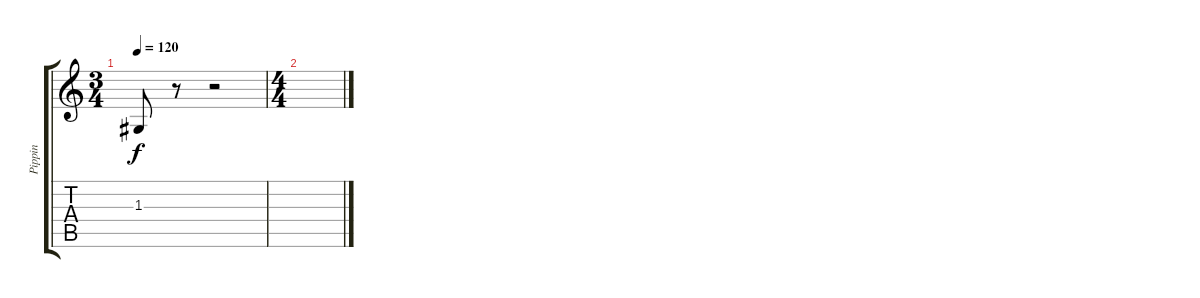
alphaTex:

\track ("Pippin" "Pippin") {instrument lead3calliope}
\staff {score tabs}
\tuning (E4 B3 G3 D3 A2 E2) {hide}
\ts (3 4)
\tempo 120
\clef g2
\ks c
1.3{t}.8{dy f} r.8 r.2 |
\ts (4 4)
